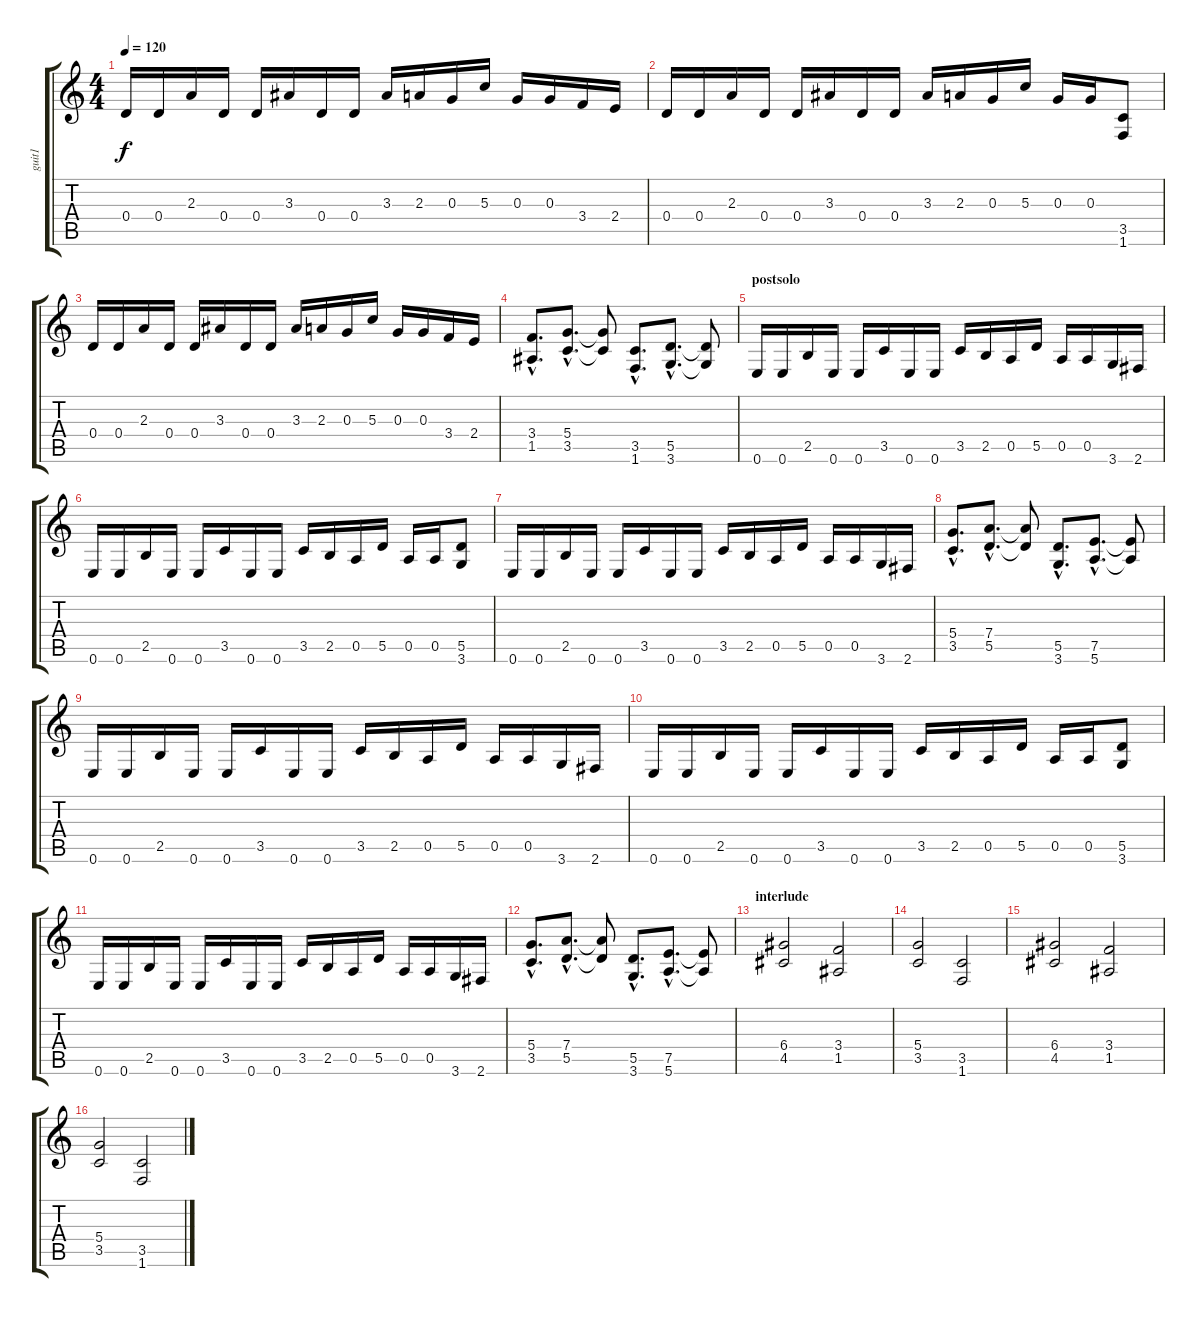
\track ("guit1" "guit1") {instrument distortionguitar}
\staff {score tabs}
\tuning (E4 B3 G3 D3 A2 E2) {hide}
\ts (4 4)
\tempo 120
\clef g2
\ks c
0.4.16{dy f} 0.4.16 2.3.16 0.4.16 0.4.16 3.3.16 0.4.16 0.4.16 3.3.16 2.3.16 0.3.16 5.3.16 0.3.16 0.3.16 3.4.16 2.4.16 |
0.4.16 0.4.16 2.3.16 0.4.16 0.4.16 3.3.16 0.4.16 0.4.16 3.3.16 2.3.16 0.3.16 5.3.16 0.3.16 0.3.16 (3.5 1.6).8 |
0.4.16 0.4.16 2.3.16 0.4.16 0.4.16 3.3.16 0.4.16 0.4.16 3.3.16 2.3.16 0.3.16 5.3.16 0.3.16 0.3.16 3.4.16 2.4.16 |
(3.4{hac} 1.5{hac}).8{d} (5.4{hac} 3.5{hac}).8{d} (5.4{t} 3.5{t}).8 (3.5{hac} 1.6{hac}).8{d} (5.5{hac} 3.6{hac}).8{d} (5.5{t} 3.6{t}).8 |
\section ("" "postsolo")
0.6.16 0.6.16 2.5.16 0.6.16 0.6.16 3.5.16 0.6.16 0.6.16 3.5.16 2.5.16 0.5.16 5.5.16 0.5.16 0.5.16 3.6.16 2.6.16 |
0.6.16 0.6.16 2.5.16 0.6.16 0.6.16 3.5.16 0.6.16 0.6.16 3.5.16 2.5.16 0.5.16 5.5.16 0.5.16 0.5.16 (5.5 3.6).8 |
0.6.16 0.6.16 2.5.16 0.6.16 0.6.16 3.5.16 0.6.16 0.6.16 3.5.16 2.5.16 0.5.16 5.5.16 0.5.16 0.5.16 3.6.16 2.6.16 |
(5.4{hac} 3.5{hac}).8{d} (7.4{hac} 5.5{hac}).8{d} (7.4{t} 5.5{t}).8 (5.5{hac} 3.6{hac}).8{d} (7.5{hac} 5.6{hac}).8{d} (7.5{t} 5.6{t}).8 |
0.6.16 0.6.16 2.5.16 0.6.16 0.6.16 3.5.16 0.6.16 0.6.16 3.5.16 2.5.16 0.5.16 5.5.16 0.5.16 0.5.16 3.6.16 2.6.16 |
0.6.16 0.6.16 2.5.16 0.6.16 0.6.16 3.5.16 0.6.16 0.6.16 3.5.16 2.5.16 0.5.16 5.5.16 0.5.16 0.5.16 (5.5 3.6).8 |
0.6.16 0.6.16 2.5.16 0.6.16 0.6.16 3.5.16 0.6.16 0.6.16 3.5.16 2.5.16 0.5.16 5.5.16 0.5.16 0.5.16 3.6.16 2.6.16 |
(5.4{hac} 3.5{hac}).8{d} (7.4{hac} 5.5{hac}).8{d} (7.4{t} 5.5{t}).8 (5.5{hac} 3.6{hac}).8{d} (7.5{hac} 5.6{hac}).8{d} (7.5{t} 5.6{t}).8 |
\section ("" "interlude")
(6.4 4.5).2 (3.4 1.5).2 |
(5.4 3.5).2 (3.5 1.6).2 |
(6.4 4.5).2 (3.4 1.5).2 |
(5.4 3.5).2 (3.5 1.6).2
